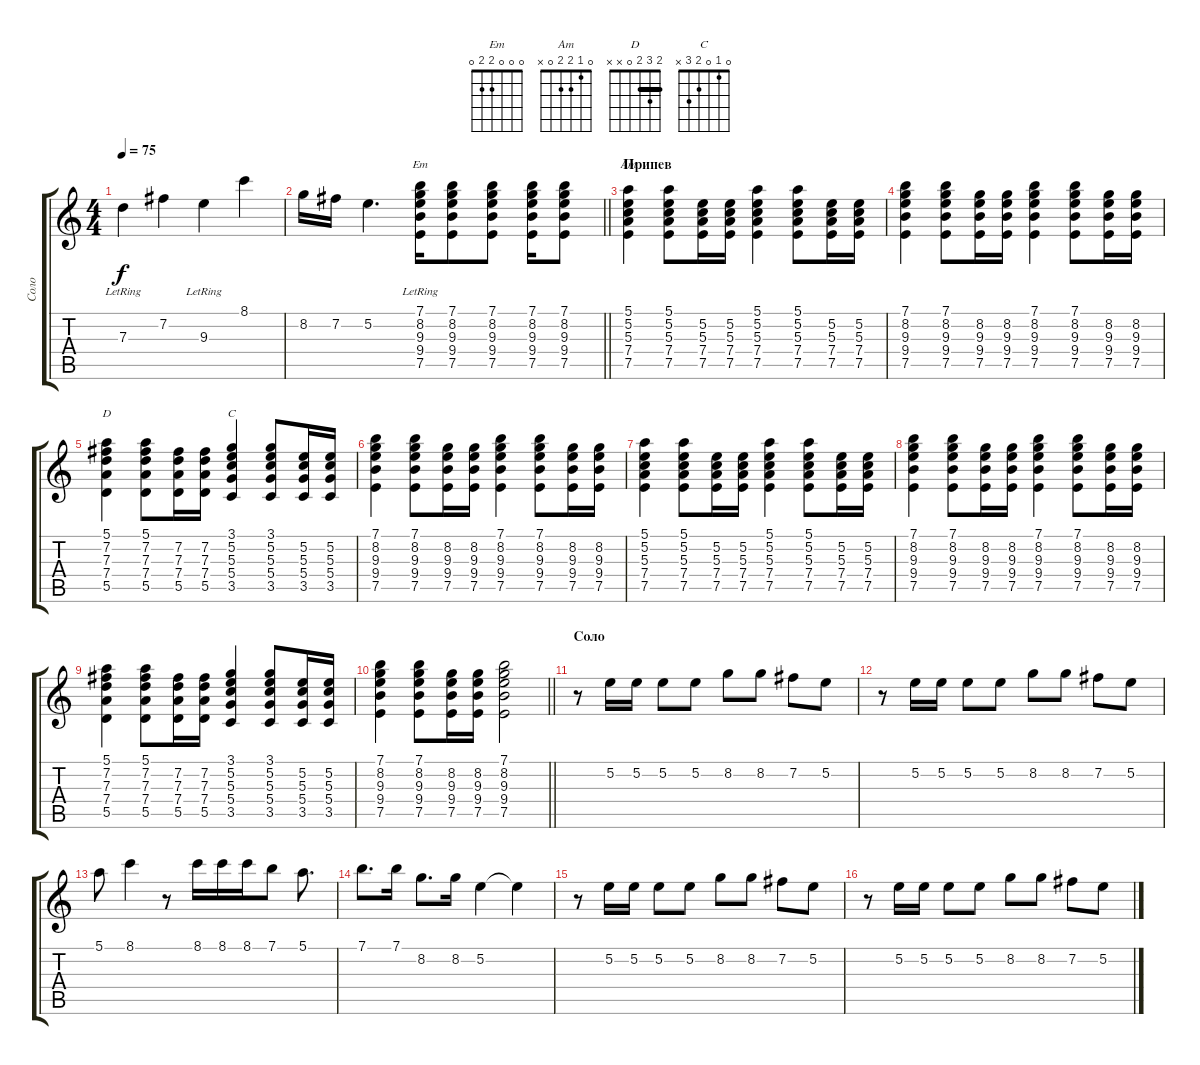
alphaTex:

\track ("Соло" "Соло") {instrument acousticguitarsteel}
\staff {score tabs}
\tuning (E4 B3 G3 D3 A2 E2) {hide}
\chord ("Em" 0 0 0 2 2 0)
\chord ("Am" 0 1 2 2 0 x)
\chord ("D" 2 3 2 0 x x) {barre 2}
\chord ("C" 0 1 0 2 3 x)
\ts (4 4)
\tempo 75
\clef g2
\ks c
7.3{lr}.4{dy f} 7.2.4 9.3{lr}.4 8.1.4 |
\barLineRight lightlight
8.2.16 7.2.16 5.2.4{d} (7.1 8.2 9.3 9.4 7.5{lr}).16{ch "Em"} (7.1 8.2 9.3 9.4 7.5).8 (7.1 8.2 9.3 9.4 7.5).8 (7.1 8.2 9.3 9.4 7.5).16 (7.1 8.2 9.3 9.4 7.5).8 |
\section ("" "Припев")
(5.1 5.2 5.3 7.4 7.5).4{ch "Am"} (5.1 5.2 5.3 7.4 7.5).8 (5.2 5.3 7.4 7.5).16 (5.2 5.3 7.4 7.5).16 (5.1 5.2 5.3 7.4 7.5).4 (5.1 5.2 5.3 7.4 7.5).8 (5.2 5.3 7.4 7.5).16 (5.2 5.3 7.4 7.5).16 |
(7.1 8.2 9.3 9.4 7.5).4 (7.1 8.2 9.3 9.4 7.5).8 (8.2 9.3 9.4 7.5).16 (8.2 9.3 9.4 7.5).16 (7.1 8.2 9.3 9.4 7.5).4 (7.1 8.2 9.3 9.4 7.5).8 (8.2 9.3 9.4 7.5).16 (8.2 9.3 9.4 7.5).16 |
(5.1 7.2 7.3 7.4 5.5).4{ch "D"} (5.1 7.2 7.3 7.4 5.5).8 (7.2 7.3 7.4 5.5).16 (7.2 7.3 7.4 5.5).16 (3.1 5.2 5.3 5.4 3.5).4{ch "C"} (3.1 5.2 5.3 5.4 3.5).8 (5.2 5.3 5.4 3.5).16 (5.2 5.3 5.4 3.5).16 |
(7.1 8.2 9.3 9.4 7.5).4 (7.1 8.2 9.3 9.4 7.5).8 (8.2 9.3 9.4 7.5).16 (8.2 9.3 9.4 7.5).16 (7.1 8.2 9.3 9.4 7.5).4 (7.1 8.2 9.3 9.4 7.5).8 (8.2 9.3 9.4 7.5).16 (8.2 9.3 9.4 7.5).16 |
(5.1 5.2 5.3 7.4 7.5).4 (5.1 5.2 5.3 7.4 7.5).8 (5.2 5.3 7.4 7.5).16 (5.2 5.3 7.4 7.5).16 (5.1 5.2 5.3 7.4 7.5).4 (5.1 5.2 5.3 7.4 7.5).8 (5.2 5.3 7.4 7.5).16 (5.2 5.3 7.4 7.5).16 |
(7.1 8.2 9.3 9.4 7.5).4 (7.1 8.2 9.3 9.4 7.5).8 (8.2 9.3 9.4 7.5).16 (8.2 9.3 9.4 7.5).16 (7.1 8.2 9.3 9.4 7.5).4 (7.1 8.2 9.3 9.4 7.5).8 (8.2 9.3 9.4 7.5).16 (8.2 9.3 9.4 7.5).16 |
(5.1 7.2 7.3 7.4 5.5).4 (5.1 7.2 7.3 7.4 5.5).8 (7.2 7.3 7.4 5.5).16 (7.2 7.3 7.4 5.5).16 (3.1 5.2 5.3 5.4 3.5).4 (3.1 5.2 5.3 5.4 3.5).8 (5.2 5.3 5.4 3.5).16 (5.2 5.3 5.4 3.5).16 |
\barLineRight lightlight
(7.1 8.2 9.3 9.4 7.5).4 (7.1 8.2 9.3 9.4 7.5).8 (8.2 9.3 9.4 7.5).16 (8.2 9.3 9.4 7.5).16 (7.1 8.2 9.3 9.4 7.5).2 |
\section ("" "Соло")
r.8 5.2.16 5.2.16 5.2.8 5.2.8 8.2.8 8.2.8 7.2.8 5.2.8 |
r.8 5.2.16 5.2.16 5.2.8 5.2.8 8.2.8 8.2.8 7.2.8 5.2.8 |
5.1.8 8.1.4 r.8 8.1.16 8.1.16 8.1.16 7.1.8 5.1.8{d} |
7.1.8{d} 7.1.16 8.2.8{d} 8.2.16 5.2.4 5.2{t}.4 |
r.8 5.2.16 5.2.16 5.2.8 5.2.8 8.2.8 8.2.8 7.2.8 5.2.8 |
r.8 5.2.16 5.2.16 5.2.8 5.2.8 8.2.8 8.2.8 7.2.8 5.2.8
